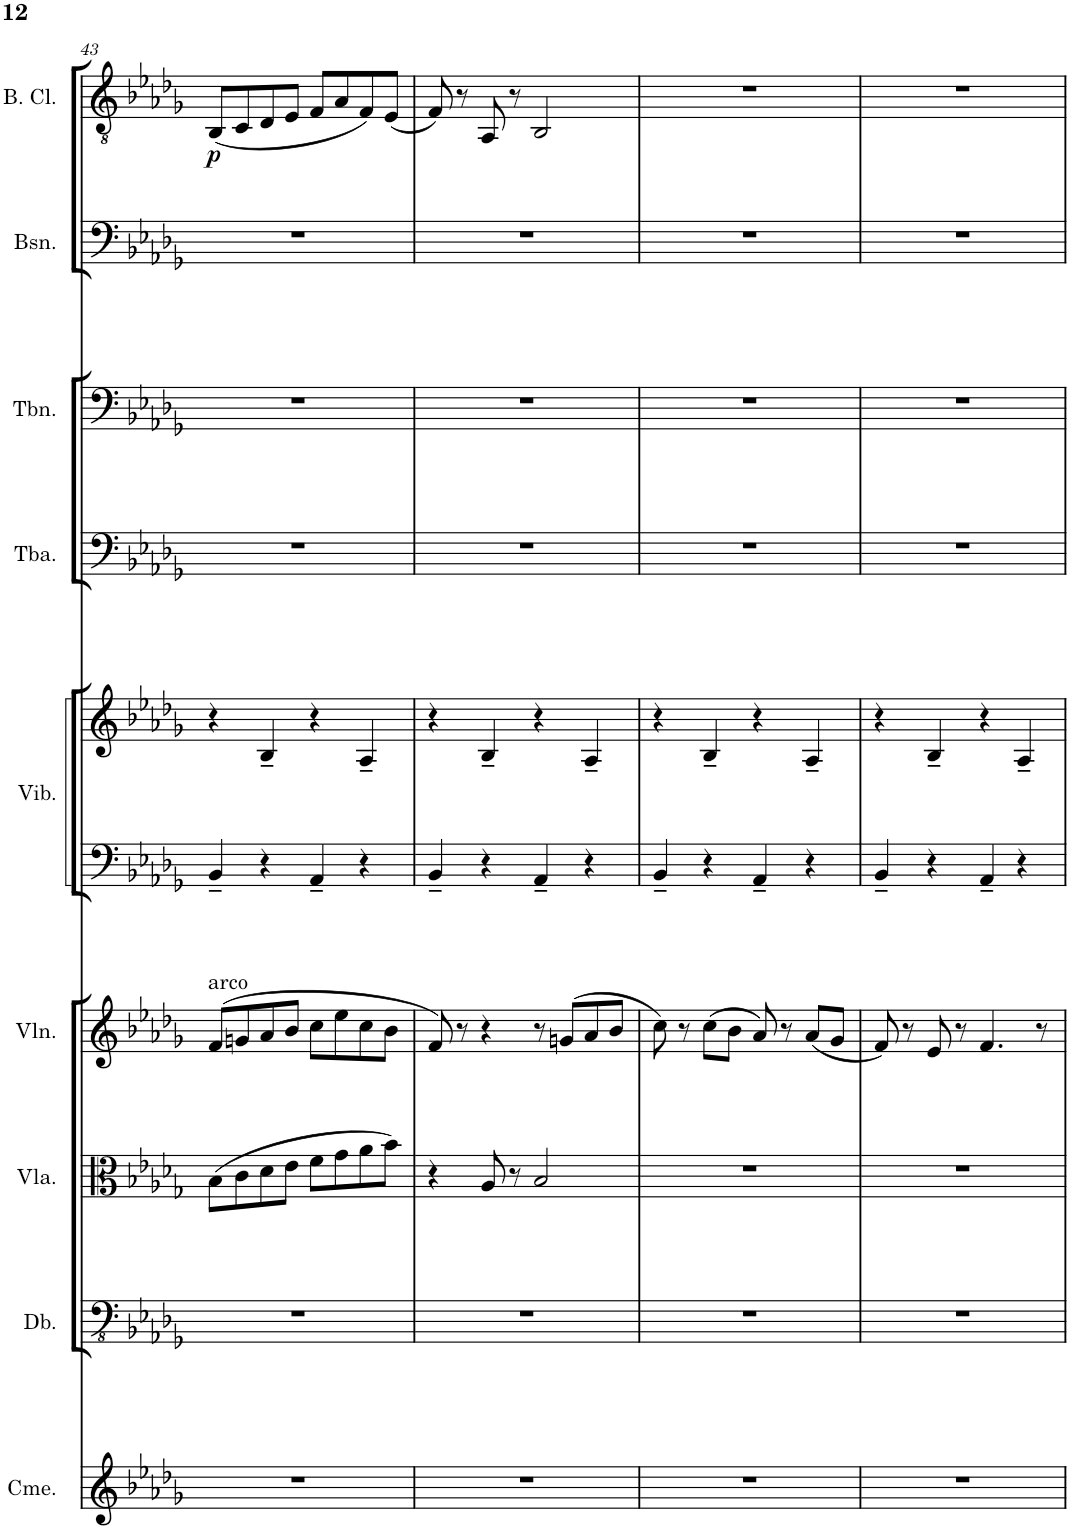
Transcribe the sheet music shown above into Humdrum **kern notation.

**kern	**kern	**kern	**kern	**kern	**kern	**kern	**kern	**kern	**kern	**dynam
*part9	*part8	*part7	*part6	*part5	*part5	*part4	*part3	*part2	*part1	*part1
*staff10	*staff9	*staff8	*staff7	*staff6	*staff5	*staff4	*staff3	*staff2	*staff1	*staff1
*I"Chimes	*I"Double Bass	*I"Viola	*I"Violin	*I"Vibraphone	*	*I"Tuba	*I"Trombone	*I"Bassoon	*I"Bass Clarinet	*
*I'Cme.	*I'Db.	*I'Vla.	*I'Vln.	*I'Vib.	*	*I'Tba.	*I'Tbn.	*I'Bsn.	*I'B. Cl.	*
!!LO:PB:g=z
*clefG2	*clefFv4	*clefC3	*clefG2	*clefF4	*clefG2	*clefF4	*clefF4	*clefF4	*clefGv2	*
*	*ITrd7c12	*	*	*	*	*	*	*	*ITrd8c14	*
*k[b-e-a-d-g-]	*k[b-e-a-d-g-]	*k[b-e-a-d-g-]	*k[b-e-a-d-g-]	*k[b-e-a-d-g-]	*k[b-e-a-d-g-]	*k[b-e-a-d-g-]	*k[b-e-a-d-g-]	*k[b-e-a-d-g-]	*k[b-e-a-d-g-]	*
*M2/2	*M2/2	*M2/2	*M2/2	*M2/2	*M2/2	*M2/2	*M2/2	*M2/2	*M2/2	*
*met(c|)	*met(c|)	*met(c|)	*met(c|)	*met(c|)	*met(c|)	*met(c|)	*met(c|)	*met(c|)	*met(c|)	*
=43	=43	=43	=43	=43	=43	=43	=43	=43	=43	=43
!	!	!	!LO:TX:a:t=arco	!	!	!	!	!	!	!
!	!	!	!	!	!	!	!	!	!	!LO:DY:b
1r	1r	(8B-\L	(8f/L	4BB-~/	4r	1r	1r	1r	(8BB-/L	p
.	.	8c\	8gn/	.	.	.	.	.	8C/	.
.	.	8d-\	8a-/	4r	4B-~/	.	.	.	8D-/	.
.	.	8e-\J	8b-/J	.	.	.	.	.	8E-/J	.
.	.	8f\L	8cc\L	4AA-~/	4r	.	.	.	8F/L	.
.	.	8g-\	8ee-\	.	.	.	.	.	8A-/	.
.	.	8a-\	8cc\	4r	4A-~/	.	.	.	8F/)	.
.	.	8b-\J)	8b-\J	.	.	.	.	.	(8E-/J	.
=44	=44	=44	=44	=44	=44	=44	=44	=44	=44	=44
1r	1r	4r	8f/)	4BB-~/	4r	1r	1r	1r	8F/)	.
.	.	.	8r	.	.	.	.	.	8r	.
.	.	8A-/	4r	4r	4B-~/	.	.	.	8AA-/	.
.	.	8r	.	.	.	.	.	.	8r	.
.	.	2B-/	8r	4AA-~/	4r	.	.	.	2BB-/	.
.	.	.	(8gn/L	.	.	.	.	.	.	.
.	.	.	8a-/	4r	4A-~/	.	.	.	.	.
.	.	.	8b-/J	.	.	.	.	.	.	.
=45	=45	=45	=45	=45	=45	=45	=45	=45	=45	=45
1r	1r	1r	8cc\)	4BB-~/	4r	1r	1r	1r	1r	.
.	.	.	8r	.	.	.	.	.	.	.
.	.	.	(8cc\L	4r	4B-~/	.	.	.	.	.
.	.	.	8b-\J	.	.	.	.	.	.	.
.	.	.	8a-/)	4AA-~/	4r	.	.	.	.	.
.	.	.	8r	.	.	.	.	.	.	.
.	.	.	(8a-/L	4r	4A-~/	.	.	.	.	.
.	.	.	8g-/J	.	.	.	.	.	.	.
=46	=46	=46	=46	=46	=46	=46	=46	=46	=46	=46
1r	1r	1r	8f/)	4BB-~/	4r	1r	1r	1r	1r	.
.	.	.	8r	.	.	.	.	.	.	.
.	.	.	8e-/	4r	4B-~/	.	.	.	.	.
.	.	.	8r	.	.	.	.	.	.	.
.	.	.	4.f/	4AA-~/	4r	.	.	.	.	.
.	.	.	.	4r	4A-~/	.	.	.	.	.
.	.	.	8r	.	.	.	.	.	.	.
=	=	=	=	=	=	=	=	=	=	=
*-	*-	*-	*-	*-	*-	*-	*-	*-	*-	*-
